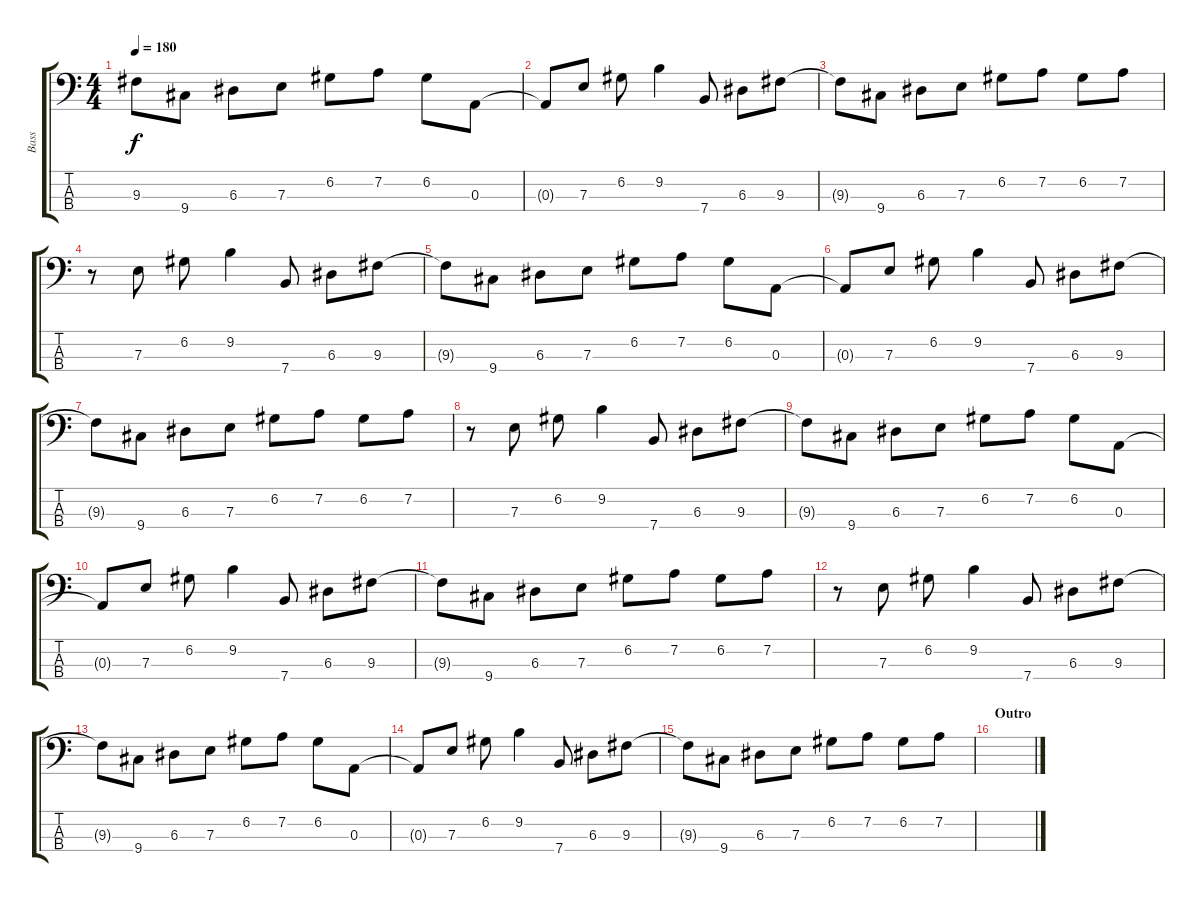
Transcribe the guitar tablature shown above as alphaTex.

\track ("Bass" "Bass") {instrument electricbassfinger}
\staff {score tabs}
\tuning (G2 D2 A1 E1) {hide}
\ts (4 4)
\tempo 180
\clef f4
\ks c
9.3{t}.8{dy f} 9.4.8 6.3.8 7.3.8 6.2.8 7.2.8 6.2.8 0.3.8 |
0.3{t}.8 7.3.8 6.2.8 9.2.4 7.4.8 6.3.8 9.3.8 |
9.3{t}.8 9.4.8 6.3.8 7.3.8 6.2.8 7.2.8 6.2.8 7.2.8 |
r.8 7.3.8 6.2.8 9.2.4 7.4.8 6.3.8 9.3.8 |
9.3{t}.8 9.4.8 6.3.8 7.3.8 6.2.8 7.2.8 6.2.8 0.3.8 |
0.3{t}.8 7.3.8 6.2.8 9.2.4 7.4.8 6.3.8 9.3.8 |
9.3{t}.8 9.4.8 6.3.8 7.3.8 6.2.8 7.2.8 6.2.8 7.2.8 |
r.8 7.3.8 6.2.8 9.2.4 7.4.8 6.3.8 9.3.8 |
9.3{t}.8 9.4.8 6.3.8 7.3.8 6.2.8 7.2.8 6.2.8 0.3.8 |
0.3{t}.8 7.3.8 6.2.8 9.2.4 7.4.8 6.3.8 9.3.8 |
9.3{t}.8 9.4.8 6.3.8 7.3.8 6.2.8 7.2.8 6.2.8 7.2.8 |
r.8 7.3.8 6.2.8 9.2.4 7.4.8 6.3.8 9.3.8 |
9.3{t}.8 9.4.8 6.3.8 7.3.8 6.2.8 7.2.8 6.2.8 0.3.8 |
0.3{t}.8 7.3.8 6.2.8 9.2.4 7.4.8 6.3.8 9.3.8 |
9.3{t}.8 9.4.8 6.3.8 7.3.8 6.2.8 7.2.8 6.2.8 7.2.8 |
\section ("" "Outro")
